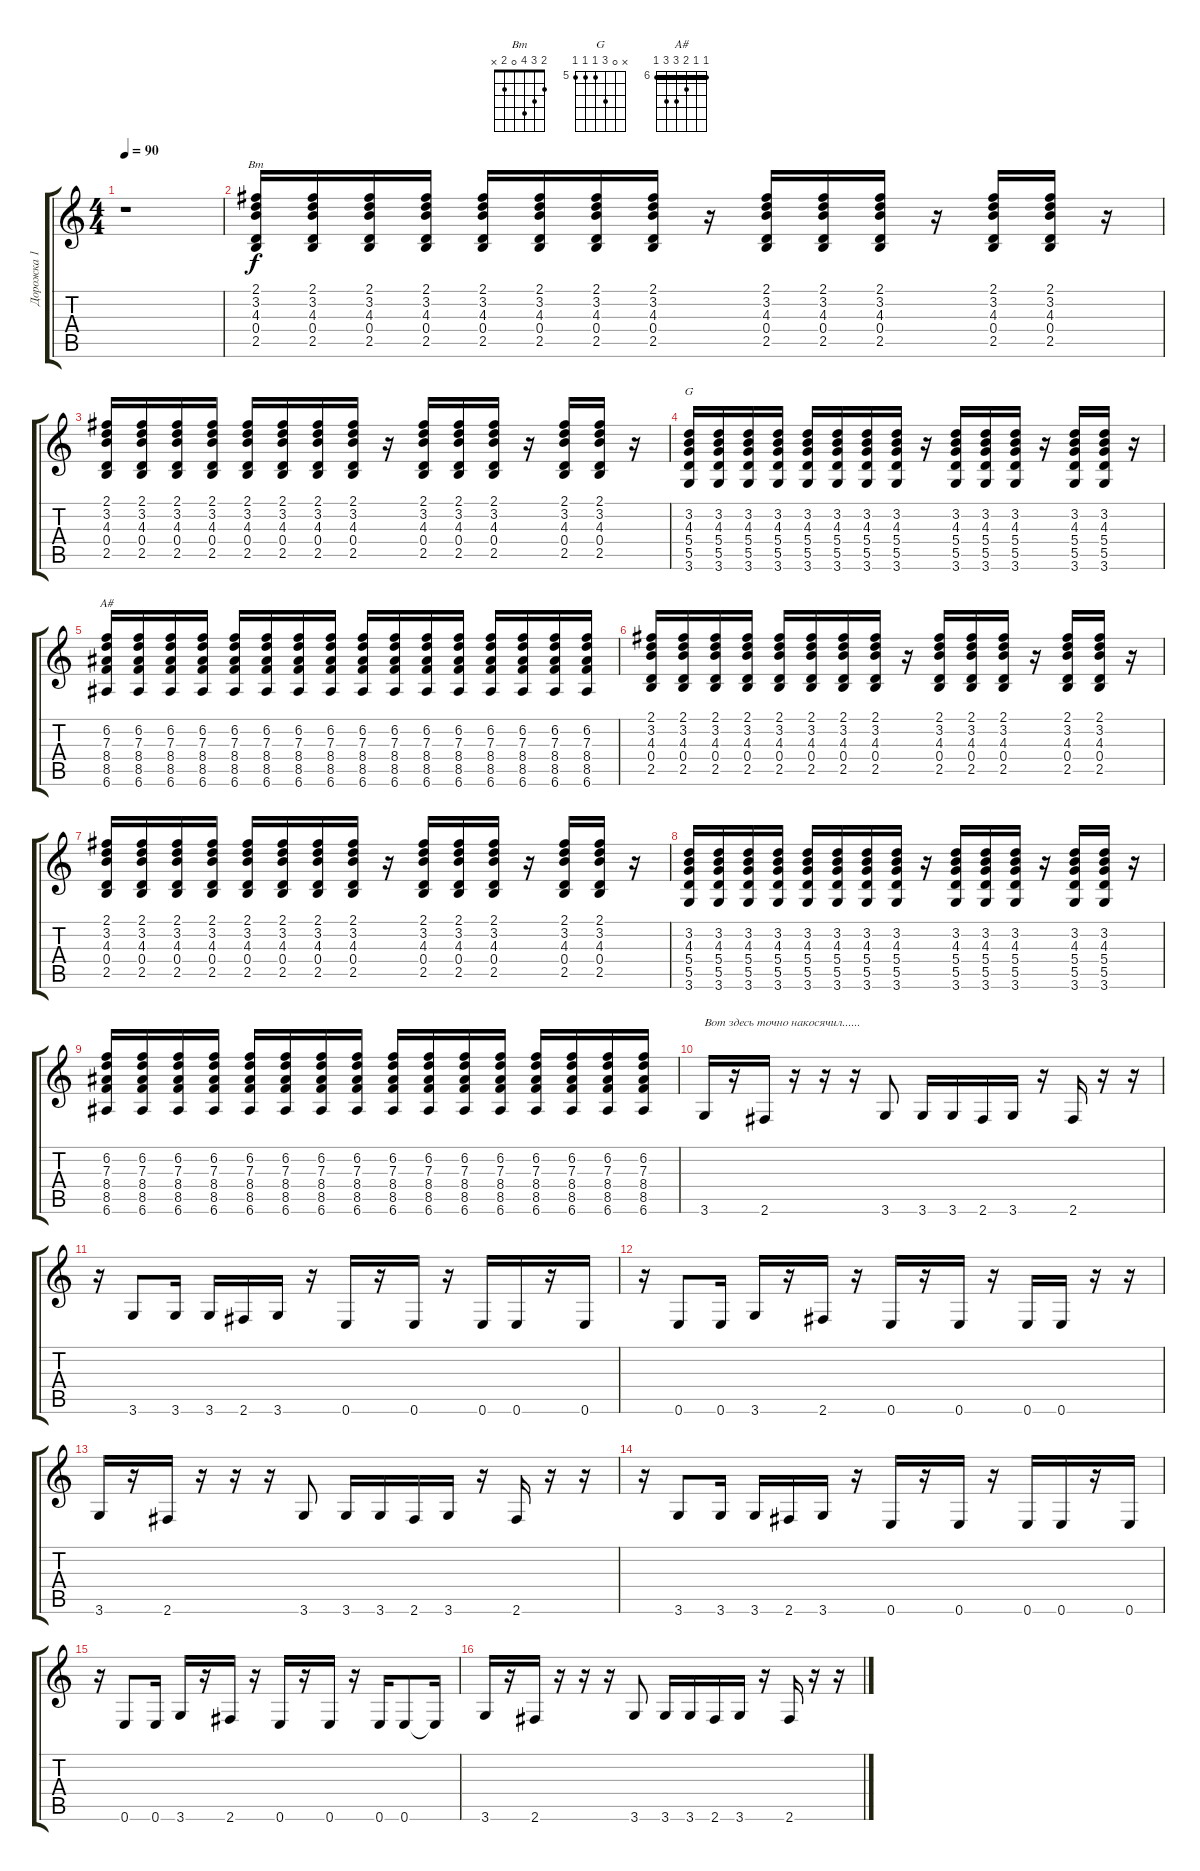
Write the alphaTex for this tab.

\track ("Дорожка 1" "Дорожка 1") {instrument distortionguitar}
\staff {score tabs}
\tuning (E4 B3 G3 D3 A2 E2) {hide}
\chord ("Bm" 2 3 4 0 2 x)
\chord ("G" x 0 7 5 5 5) {firstfret 5}
\chord ("A#" 6 6 7 8 8 6) {firstfret 6 barre 6}
\ts (4 4)
\tempo 90
\clef g2
\ks c
r.1{dy f instrument distortionguitar} |
(2.1 3.2 4.3 0.4 2.5).16{ch "Bm"} (2.1 3.2 4.3 0.4 2.5).16 (2.1 3.2 4.3 0.4 2.5).16 (2.1 3.2 4.3 0.4 2.5).16 (2.1 3.2 4.3 0.4 2.5).16 (2.1 3.2 4.3 0.4 2.5).16 (2.1 3.2 4.3 0.4 2.5).16 (2.1 3.2 4.3 0.4 2.5).16 r.16 (2.1 3.2 4.3 0.4 2.5).16 (2.1 3.2 4.3 0.4 2.5).16 (2.1 3.2 4.3 0.4 2.5).16 r.16 (2.1 3.2 4.3 0.4 2.5).16 (2.1 3.2 4.3 0.4 2.5).16 r.16 |
(2.1 3.2 4.3 0.4 2.5).16 (2.1 3.2 4.3 0.4 2.5).16 (2.1 3.2 4.3 0.4 2.5).16 (2.1 3.2 4.3 0.4 2.5).16 (2.1 3.2 4.3 0.4 2.5).16 (2.1 3.2 4.3 0.4 2.5).16 (2.1 3.2 4.3 0.4 2.5).16 (2.1 3.2 4.3 0.4 2.5).16 r.16 (2.1 3.2 4.3 0.4 2.5).16 (2.1 3.2 4.3 0.4 2.5).16 (2.1 3.2 4.3 0.4 2.5).16 r.16 (2.1 3.2 4.3 0.4 2.5).16 (2.1 3.2 4.3 0.4 2.5).16 r.16 |
(3.2 4.3 5.4 5.5 3.6).16{ch "G"} (3.2 4.3 5.4 5.5 3.6).16 (3.2 4.3 5.4 5.5 3.6).16 (3.2 4.3 5.4 5.5 3.6).16 (3.2 4.3 5.4 5.5 3.6).16 (3.2 4.3 5.4 5.5 3.6).16 (3.2 4.3 5.4 5.5 3.6).16 (3.2 4.3 5.4 5.5 3.6).16 r.16 (3.2 4.3 5.4 5.5 3.6).16 (3.2 4.3 5.4 5.5 3.6).16 (3.2 4.3 5.4 5.5 3.6).16 r.16 (3.2 4.3 5.4 5.5 3.6).16 (3.2 4.3 5.4 5.5 3.6).16 r.16 |
(6.2 7.3 8.4 8.5 6.6).16{ch "A#"} (6.2 7.3 8.4 8.5 6.6).16 (6.2 7.3 8.4 8.5 6.6).16 (6.2 7.3 8.4 8.5 6.6).16 (6.2 7.3 8.4 8.5 6.6).16 (6.2 7.3 8.4 8.5 6.6).16 (6.2 7.3 8.4 8.5 6.6).16 (6.2 7.3 8.4 8.5 6.6).16 (6.2 7.3 8.4 8.5 6.6).16 (6.2 7.3 8.4 8.5 6.6).16 (6.2 7.3 8.4 8.5 6.6).16 (6.2 7.3 8.4 8.5 6.6).16 (6.2 7.3 8.4 8.5 6.6).16 (6.2 7.3 8.4 8.5 6.6).16 (6.2 7.3 8.4 8.5 6.6).16 (6.2 7.3 8.4 8.5 6.6).16 |
(2.1 3.2 4.3 0.4 2.5).16 (2.1 3.2 4.3 0.4 2.5).16 (2.1 3.2 4.3 0.4 2.5).16 (2.1 3.2 4.3 0.4 2.5).16 (2.1 3.2 4.3 0.4 2.5).16 (2.1 3.2 4.3 0.4 2.5).16 (2.1 3.2 4.3 0.4 2.5).16 (2.1 3.2 4.3 0.4 2.5).16 r.16 (2.1 3.2 4.3 0.4 2.5).16 (2.1 3.2 4.3 0.4 2.5).16 (2.1 3.2 4.3 0.4 2.5).16 r.16 (2.1 3.2 4.3 0.4 2.5).16 (2.1 3.2 4.3 0.4 2.5).16 r.16 |
(2.1 3.2 4.3 0.4 2.5).16 (2.1 3.2 4.3 0.4 2.5).16 (2.1 3.2 4.3 0.4 2.5).16 (2.1 3.2 4.3 0.4 2.5).16 (2.1 3.2 4.3 0.4 2.5).16 (2.1 3.2 4.3 0.4 2.5).16 (2.1 3.2 4.3 0.4 2.5).16 (2.1 3.2 4.3 0.4 2.5).16 r.16 (2.1 3.2 4.3 0.4 2.5).16 (2.1 3.2 4.3 0.4 2.5).16 (2.1 3.2 4.3 0.4 2.5).16 r.16 (2.1 3.2 4.3 0.4 2.5).16 (2.1 3.2 4.3 0.4 2.5).16 r.16 |
(3.2 4.3 5.4 5.5 3.6).16 (3.2 4.3 5.4 5.5 3.6).16 (3.2 4.3 5.4 5.5 3.6).16 (3.2 4.3 5.4 5.5 3.6).16 (3.2 4.3 5.4 5.5 3.6).16 (3.2 4.3 5.4 5.5 3.6).16 (3.2 4.3 5.4 5.5 3.6).16 (3.2 4.3 5.4 5.5 3.6).16 r.16 (3.2 4.3 5.4 5.5 3.6).16 (3.2 4.3 5.4 5.5 3.6).16 (3.2 4.3 5.4 5.5 3.6).16 r.16 (3.2 4.3 5.4 5.5 3.6).16 (3.2 4.3 5.4 5.5 3.6).16 r.16 |
(6.2 7.3 8.4 8.5 6.6).16 (6.2 7.3 8.4 8.5 6.6).16 (6.2 7.3 8.4 8.5 6.6).16 (6.2 7.3 8.4 8.5 6.6).16 (6.2 7.3 8.4 8.5 6.6).16 (6.2 7.3 8.4 8.5 6.6).16 (6.2 7.3 8.4 8.5 6.6).16 (6.2 7.3 8.4 8.5 6.6).16 (6.2 7.3 8.4 8.5 6.6).16 (6.2 7.3 8.4 8.5 6.6).16 (6.2 7.3 8.4 8.5 6.6).16 (6.2 7.3 8.4 8.5 6.6).16 (6.2 7.3 8.4 8.5 6.6).16 (6.2 7.3 8.4 8.5 6.6).16 (6.2 7.3 8.4 8.5 6.6).16 (6.2 7.3 8.4 8.5 6.6).16 |
3.6.16{txt "Вот здесь точно накосячил......"} r.16 2.6.16 r.16 r.16 r.16 3.6.8 3.6.16 3.6.16 2.6.16 3.6.16 r.16 2.6.16 r.16 r.16 |
r.16 3.6.8 3.6.16 3.6.16 2.6.16 3.6.16 r.16 0.6.16 r.16 0.6.16 r.16 0.6.16 0.6.16 r.16 0.6.16 |
r.16 0.6.8 0.6.16 3.6.16 r.16 2.6.16 r.16 0.6.16 r.16 0.6.16 r.16 0.6.16 0.6.16 r.16 r.16 |
3.6.16 r.16 2.6.16 r.16 r.16 r.16 3.6.8 3.6.16 3.6.16 2.6.16 3.6.16 r.16 2.6.16 r.16 r.16 |
r.16 3.6.8 3.6.16 3.6.16 2.6.16 3.6.16 r.16 0.6.16 r.16 0.6.16 r.16 0.6.16 0.6.16 r.16 0.6.16 |
r.16 0.6.8 0.6.16 3.6.16 r.16 2.6.16 r.16 0.6.16 r.16 0.6.16 r.16 0.6.16 0.6.8 0.6{t}.16 |
3.6.16 r.16 2.6.16 r.16 r.16 r.16 3.6.8 3.6.16 3.6.16 2.6.16 3.6.16 r.16 2.6.16 r.16 r.16
